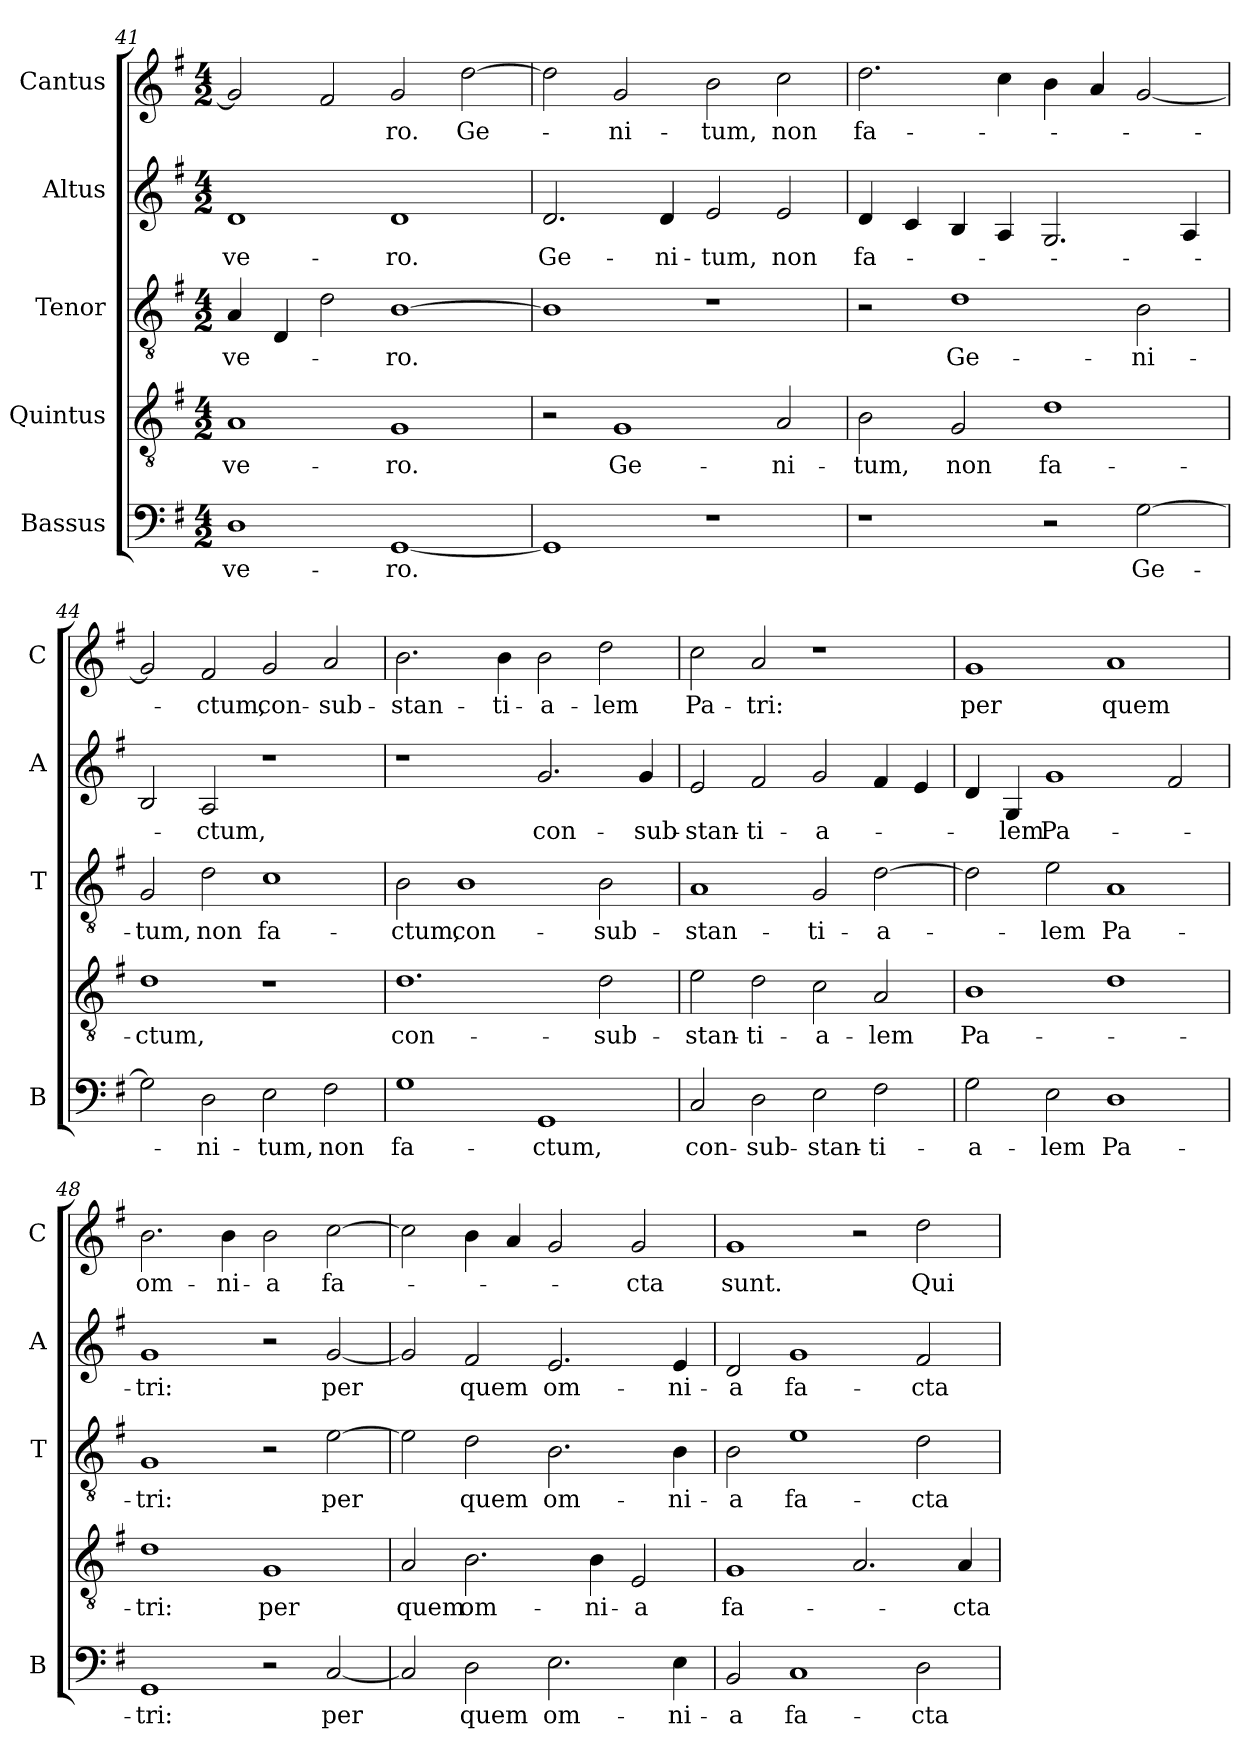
**kern	**text	**kern	**text	**kern	**text	**kern	**text	**kern	**text
*part5	*part5	*part4	*part4	*part3	*part3	*part2	*part2	*part1	*part1
*staff5	*staff5	*staff4	*staff4	*staff3	*staff3	*staff2	*staff2	*staff1	*staff1
*I"Bassus	*	*I"Quintus	*	*I"Tenor	*	*I"Altus	*	*I"Cantus	*
*I'B	*	*	*	*I'T	*	*I'A	*	*I'C	*
*clefF4	*	*clefGv2	*	*clefGv2	*	*clefG2	*	*clefG2	*
*k[f#]	*	*k[f#]	*	*k[f#]	*	*k[f#]	*	*k[f#]	*
*G:	*	*G:	*	*G:	*	*G:	*	*G:	*
*M4/2	*	*M4/2	*	*M4/2	*	*M4/2	*	*M4/2	*
=41	=41	=41	=41	=41	=41	=41	=41	=41	=41
!	!LO:LY:b	!	!LO:LY:b	!	!LO:LY:b	!	!LO:LY:b	!	!
1D	ve-	1A	ve-	4A/	ve-	1d	ve-	2g/]	.
.	.	.	.	4D/	.	.	.	.	.
.	.	.	.	2d\	.	.	.	2f#/	.
!	!LO:LY:b	!	!LO:LY:b	!	!LO:LY:b	!	!LO:LY:b	!	!LO:LY:b
[1GG	-ro.	1G	-ro.	[1B	-ro.	1d	-ro.	2g/	-ro.
!	!	!	!	!	!	!	!	!	!LO:LY:b
.	.	.	.	.	.	.	.	[2dd\	Ge-
=42	=42	=42	=42	=42	=42	=42	=42	=42	=42
!	!	!	!	!	!	!	!LO:LY:b	!	!
1GG]	.	2r	.	1B]	.	2.d/	Ge-	2dd\]	.
!	!	!	!LO:LY:b	!	!	!	!	!	!LO:LY:b
.	.	1G	Ge-	.	.	.	.	2g/	-ni-
!	!	!	!	!	!	!	!LO:LY:b	!	!
.	.	.	.	.	.	4d/	-ni-	.	.
!	!	!	!	!	!	!	!LO:LY:b	!	!LO:LY:b
1r	.	.	.	1r	.	2e/	-tum,	2b\	-tum,
!	!	!	!LO:LY:b	!	!	!	!LO:LY:b	!	!LO:LY:b
.	.	2A/	-ni-	.	.	2e/	non	2cc\	non
=43	=43	=43	=43	=43	=43	=43	=43	=43	=43
!	!	!	!LO:LY:b	!	!	!	!LO:LY:b	!	!LO:LY:b
1r	.	2B\	-tum,	2r	.	4d/	fa-	2.dd\	fa-
.	.	.	.	.	.	4c/	.	.	.
!	!	!	!LO:LY:b	!	!LO:LY:b	!	!	!	!
.	.	2G/	non	1d	Ge-	4B/	.	.	.
.	.	.	.	.	.	4A/	.	4cc\	.
!	!	!	!LO:LY:b	!	!	!	!	!	!
2r	.	1d	fa-	.	.	2.G/	.	4b\	.
.	.	.	.	.	.	.	.	4a/	.
!	!LO:LY:b	!	!	!	!LO:LY:b	!	!	!	!
[2G\	Ge-	.	.	2B\	-ni-	.	.	[2g/	.
.	.	.	.	.	.	4A/	.	.	.
!!LO:LB:g=z
=44	=44	=44	=44	=44	=44	=44	=44	=44	=44
!	!	!	!LO:LY:b	!	!LO:LY:b	!	!	!	!
2G\]	.	1d	-ctum,	2G/	-tum,	2B/	.	2g/]	.
!	!LO:LY:b	!	!	!	!LO:LY:b	!	!LO:LY:b	!	!LO:LY:b
2D\	-ni-	.	.	2d\	non	2A/	-ctum,	2f#/	-ctum,
!	!LO:LY:b	!	!	!	!LO:LY:b	!	!	!	!LO:LY:b
2E\	-tum,	1r	.	1c	fa-	1r	.	2g/	con-
!	!LO:LY:b	!	!	!	!	!	!	!	!LO:LY:b
2F#\	non	.	.	.	.	.	.	2a/	-sub-
=45	=45	=45	=45	=45	=45	=45	=45	=45	=45
!	!LO:LY:b	!	!LO:LY:b	!	!LO:LY:b	!	!	!	!LO:LY:b
1G	fa-	1.d	con-	2B\	-ctum,	1r	.	2.b\	-stan-
!	!	!	!	!	!LO:LY:b	!	!	!	!
.	.	.	.	1B	con-	.	.	.	.
!	!	!	!	!	!	!	!	!	!LO:LY:b
.	.	.	.	.	.	.	.	4b\	-ti-
!	!LO:LY:b	!	!	!	!	!	!LO:LY:b	!	!LO:LY:b
1GG	-ctum,	.	.	.	.	2.g/	con-	2b\	-a-
!	!	!	!LO:LY:b	!	!LO:LY:b	!	!	!	!LO:LY:b
.	.	2d\	-sub-	2B\	-sub-	.	.	2dd\	-lem
!	!	!	!	!	!	!	!LO:LY:b	!	!
.	.	.	.	.	.	4g/	-sub-	.	.
=46	=46	=46	=46	=46	=46	=46	=46	=46	=46
!	!LO:LY:b	!	!LO:LY:b	!	!LO:LY:b	!	!LO:LY:b	!	!LO:LY:b
2C/	con-	2e\	-stan-	1A	-stan-	2e/	-stan-	2cc\	Pa-
!	!LO:LY:b	!	!LO:LY:b	!	!	!	!LO:LY:b	!	!LO:LY:b
2D\	-sub-	2d\	-ti-	.	.	2f#/	-ti-	2a/	-tri:
!	!LO:LY:b	!	!LO:LY:b	!	!LO:LY:b	!	!LO:LY:b	!	!
2E\	-stan-	2c\	-a-	2G/	-ti-	2g/	-a-	1r	.
!	!LO:LY:b	!	!LO:LY:b	!	!LO:LY:b	!	!	!	!
2F#\	-ti-	2A/	-lem	[2d\	-a-	4f#/	.	.	.
.	.	.	.	.	.	4e/	.	.	.
=47	=47	=47	=47	=47	=47	=47	=47	=47	=47
!	!LO:LY:b	!	!LO:LY:b	!	!	!	!	!	!LO:LY:b
2G\	-a-	1B	Pa-	2d\]	.	4d/	.	1g	per
!	!	!	!	!	!	!	!LO:LY:b	!	!
.	.	.	.	.	.	4G/	-lem	.	.
!	!LO:LY:b	!	!	!	!LO:LY:b	!	!LO:LY:b	!	!
2E\	-lem	.	.	2e\	-lem	1g	Pa-	.	.
!	!LO:LY:b	!	!	!	!LO:LY:b	!	!	!	!LO:LY:b
1D	Pa-	1d	.	1A	Pa-	.	.	1a	quem
.	.	.	.	.	.	2f#/	.	.	.
=48	=48	=48	=48	=48	=48	=48	=48	=48	=48
!	!LO:LY:b	!	!LO:LY:b	!	!LO:LY:b	!	!LO:LY:b	!	!LO:LY:b
1GG	-tri:	1d	-tri:	1G	-tri:	1g	-tri:	2.b\	om-
!	!	!	!	!	!	!	!	!	!LO:LY:b
.	.	.	.	.	.	.	.	4b\	-ni-
!	!	!	!LO:LY:b	!	!	!	!	!	!LO:LY:b
2r	.	1G	per	2r	.	2r	.	2b\	-a
!	!LO:LY:b	!	!	!	!LO:LY:b	!	!LO:LY:b	!	!LO:LY:b
[2C/	per	.	.	[2e\	per	[2g/	per	[2cc\	fa-
!!LO:PB:g=z
=49	=49	=49	=49	=49	=49	=49	=49	=49	=49
!	!	!	!LO:LY:b	!	!	!	!	!	!
2C/]	.	2A/	quem	2e\]	.	2g/]	.	2cc\]	.
!	!LO:LY:b	!	!LO:LY:b	!	!LO:LY:b	!	!LO:LY:b	!	!
2D\	quem	2.B\	om-	2d\	quem	2f#/	quem	4b\	.
.	.	.	.	.	.	.	.	4a/	.
!	!LO:LY:b	!	!	!	!LO:LY:b	!	!LO:LY:b	!	!
2.E\	om-	.	.	2.B\	om-	2.e/	om-	2g/	.
!	!	!	!LO:LY:b	!	!	!	!	!	!
.	.	4B\	-ni-	.	.	.	.	.	.
!	!	!	!LO:LY:b	!	!	!	!	!	!LO:LY:b
.	.	2E/	-a	.	.	.	.	2g/	-cta
!	!LO:LY:b	!	!	!	!LO:LY:b	!	!LO:LY:b	!	!
4E\	-ni-	.	.	4B\	-ni-	4e/	-ni-	.	.
=50	=50	=50	=50	=50	=50	=50	=50	=50	=50
!	!LO:LY:b	!	!LO:LY:b	!	!LO:LY:b	!	!LO:LY:b	!	!LO:LY:b
2BB/	-a	1G	fa-	2B\	-a	2d/	-a	1g	sunt.
!	!LO:LY:b	!	!	!	!LO:LY:b	!	!LO:LY:b	!	!
1C	fa-	.	.	1e	fa-	1g	fa-	.	.
.	.	2.A/	.	.	.	.	.	2r	.
!	!LO:LY:b	!	!	!	!LO:LY:b	!	!LO:LY:b	!	!LO:LY:b
2D\	-cta	.	.	2d\	-cta	2f#/	-cta	2dd\	Qui
!	!	!	!LO:LY:b	!	!	!	!	!	!
.	.	4A/	-cta	.	.	.	.	.	.
=	=	=	=	=	=	=	=	=	=
*-	*-	*-	*-	*-	*-	*-	*-	*-	*-
